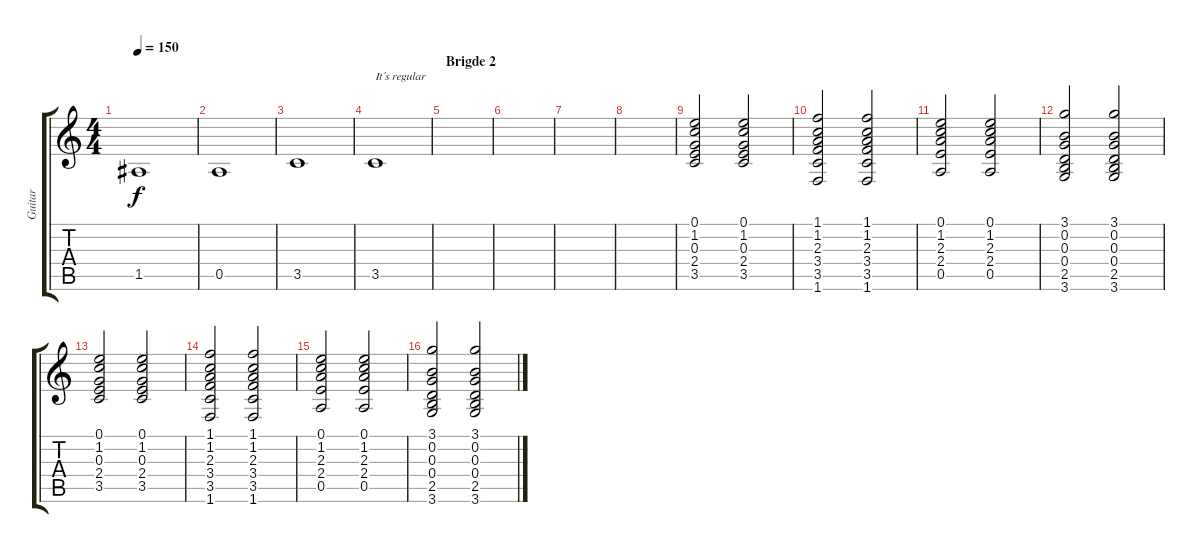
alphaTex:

\track ("Guitar" "Guitar") {instrument electricguitarjazz}
\staff {score tabs}
\tuning (E4 B3 G3 D3 A2 E2) {hide}
\ts (4 4)
\tempo 150
\clef g2
\ks c
1.5.1{dy f volume 16 instrument overdrivenguitar} |
0.5.1 |
3.5.1 |
3.5.1{txt "It´s regular"} |
\section ("" "Brigde 2")
|
|
|
|
(0.1 1.2 0.3 2.4 3.5).2{volume 8 instrument electricguitarjazz} (0.1 1.2 0.3 2.4 3.5).2 |
(1.1 1.2 2.3 3.4 3.5 1.6).2 (1.1 1.2 2.3 3.4 3.5 1.6).2 |
(0.1 1.2 2.3 2.4 0.5).2 (0.1 1.2 2.3 2.4 0.5).2 |
(3.1 0.2 0.3 0.4 2.5 3.6).2 (3.1 0.2 0.3 0.4 2.5 3.6).2 |
(0.1 1.2 0.3 2.4 3.5).2 (0.1 1.2 0.3 2.4 3.5).2 |
(1.1 1.2 2.3 3.4 3.5 1.6).2 (1.1 1.2 2.3 3.4 3.5 1.6).2 |
(0.1 1.2 2.3 2.4 0.5).2 (0.1 1.2 2.3 2.4 0.5).2 |
(3.1 0.2 0.3 0.4 2.5 3.6).2 (3.1 0.2 0.3 0.4 2.5 3.6).2
